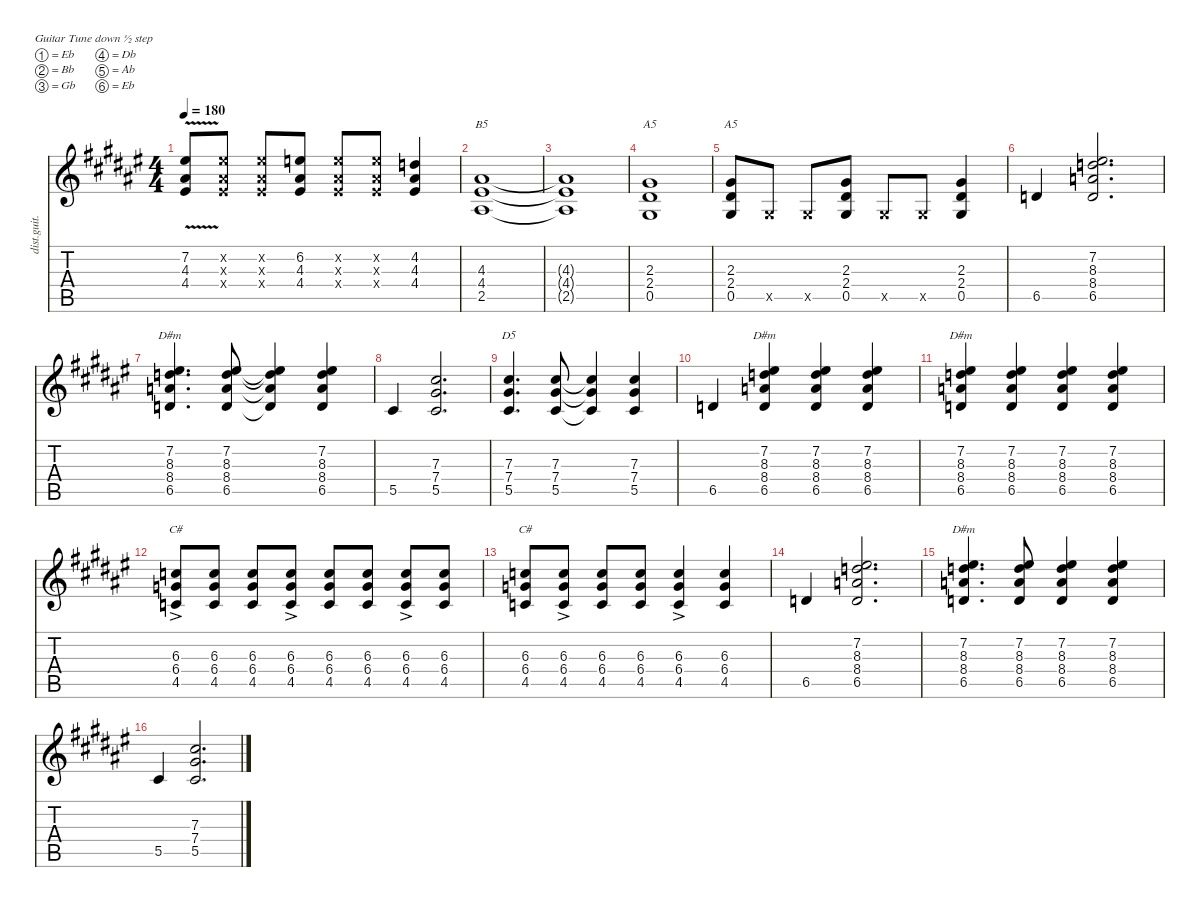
\defaultSystemsLayout 4
\hideDynamics
\bracketExtendMode nobrackets
\otherSystemsTrackNameOrientation horizontal
\track ("Guitar 1" "dist.guit.") {instrument distortionguitar}
\staff {score tabs}
\tuning (Eb4 Bb3 Gb3 Db3 Ab2 Eb2)
\chord ("D5" x x 7 7 5 x) {firstfret 5 showdiagram false showfingering false}
\chord ("A5" x x 2 2 0 x) {showdiagram false showfingering false barre 2}
\chord ("B5" x x 4 4 2 x) {showdiagram false showfingering false}
\chord ("D#m" x 7 8 8 6 x) {firstfret 6 showdiagram false showfingering false}
\chord ("C#" x x 6 6 4 x) {firstfret 4 showdiagram false showfingering false}
\ts (4 4)
\tempo 180
\clef g2
\ks f#
(4.3{v acc #} 7.2{acc #} 4.4{acc #}).8{dy f beam Up} (4.3{x acc #} 7.2{x acc #} 4.4{x acc #}).8{beam Up} (4.3{x acc #} 7.2{x acc #} 4.4{x acc #}).8{beam Up} (6.2{acc forcenatural} 4.3{acc #} 4.4{acc #}).8{beam Up} (6.2{x acc forcenatural} 4.3{x acc #} 4.4{x acc #}).8{beam Up} (6.2{x acc forcenatural} 4.3{x acc #} 4.4{x acc #}).8{beam Up} (4.2{acc forcenatural} 4.3{acc #} 4.4{acc #}).4{beam Up} |
(2.5{acc #} 4.4{acc #} 4.3{acc #}).1{ch "B5" beam Up} |
(4.3{t acc #} 4.4{t acc #} 2.5{t acc #}).1{beam Up} |
(0.5{acc #} 2.4{acc #} 2.3{acc #}).1{ch "A5" beam Up} |
(0.5{acc #} 2.4{acc #} 2.3{acc #}).8{ch "A5" beam Up} 0.5{x acc #}.8{beam Up} 0.5{x acc #}.8{beam Up} (0.5{acc #} 2.4{acc #} 2.3{acc #}).8{beam Up} 0.5{x acc #}.8{beam Up} 0.5{x acc #}.8{beam Up} (0.5{acc #} 2.4{acc #} 2.3{acc #}).4{beam Up} |
6.5{acc forcenatural}.4{beam Up} (6.5{acc forcenatural} 8.4{acc forcenatural} 8.3{acc forcenatural} 7.2{acc #}).2{d beam Up} |
(6.5{acc forcenatural} 8.4{acc forcenatural} 8.3{acc forcenatural} 7.2{acc #}).4{d ch "D#m" beam Up} (6.5{acc forcenatural} 8.4{acc forcenatural} 8.3{acc forcenatural} 7.2{acc #}).8{beam Up} (6.5{t acc forcenatural} 8.4{t acc forcenatural} 8.3{t acc forcenatural} 7.2{t acc #}).4{beam Up} (6.5{acc forcenatural} 8.4{acc forcenatural} 8.3{acc forcenatural} 7.2{acc #}).4{beam Up} |
5.5{acc #}.4{beam Up} (5.5{acc #} 7.4{acc #} 7.3{acc #}).2{d beam Up} |
(5.5{acc #} 7.4{acc #} 7.3{acc #}).4{d ch "D5" beam Up} (5.5{acc #} 7.4{acc #} 7.3{acc #}).8{beam Up} (5.5{t acc #} 7.4{t acc #} 7.3{t acc #}).4{beam Up} (5.5{acc #} 7.4{acc #} 7.3{acc #}).4{beam Up} |
6.5{acc forcenatural}.4{beam Up} (6.5{acc forcenatural} 8.4{acc forcenatural} 8.3{acc forcenatural} 7.2{acc #}).4{ch "D#m" beam Up} (6.5{acc forcenatural} 8.4{acc forcenatural} 8.3{acc forcenatural} 7.2{acc #}).4{beam Up} (6.5{acc forcenatural} 8.4{acc forcenatural} 8.3{acc forcenatural} 7.2{acc #}).4{beam Up} |
(6.5{acc forcenatural} 8.4{acc forcenatural} 8.3{acc forcenatural} 7.2{acc #}).4{ch "D#m" beam Up} (6.5{acc forcenatural} 8.4{acc forcenatural} 8.3{acc forcenatural} 7.2{acc #}).4{beam Up} (6.5{acc forcenatural} 8.4{acc forcenatural} 8.3{acc forcenatural} 7.2{acc #}).4{beam Up} (6.5{acc forcenatural} 8.4{acc forcenatural} 8.3{acc forcenatural} 7.2{acc #}).4{beam Up} |
(4.5{ac acc forcenatural} 6.4{ac acc forcenatural} 6.3{ac acc forcenatural}).8{ch "C#" beam Up} (4.5{acc forcenatural} 6.4{acc forcenatural} 6.3{acc forcenatural}).8{beam Up} (4.5{acc forcenatural} 6.4{acc forcenatural} 6.3{acc forcenatural}).8{beam Up} (4.5{ac acc forcenatural} 6.4{ac acc forcenatural} 6.3{ac acc forcenatural}).8{beam Up} (4.5{acc forcenatural} 6.4{acc forcenatural} 6.3{acc forcenatural}).8{beam Up} (4.5{acc forcenatural} 6.4{acc forcenatural} 6.3{acc forcenatural}).8{beam Up} (4.5{ac acc forcenatural} 6.4{ac acc forcenatural} 6.3{ac acc forcenatural}).8{beam Up} (4.5{acc forcenatural} 6.4{acc forcenatural} 6.3{acc forcenatural}).8{beam Up} |
(4.5{acc forcenatural} 6.4{acc forcenatural} 6.3{acc forcenatural}).8{ch "C#" beam Up} (4.5{ac acc forcenatural} 6.4{ac acc forcenatural} 6.3{ac acc forcenatural}).8{beam Up} (4.5{acc forcenatural} 6.4{acc forcenatural} 6.3{acc forcenatural}).8{beam Up} (4.5{acc forcenatural} 6.4{acc forcenatural} 6.3{acc forcenatural}).8{beam Up} (4.5{ac acc forcenatural} 6.4{ac acc forcenatural} 6.3{ac acc forcenatural}).4{beam Up} (4.5{acc forcenatural} 6.4{acc forcenatural} 6.3{acc forcenatural}).4{beam Up} |
6.5{acc forcenatural}.4{beam Up} (6.5{acc forcenatural} 8.4{acc forcenatural} 8.3{acc forcenatural} 7.2{acc #}).2{d beam Up} |
(6.5{acc forcenatural} 8.4{acc forcenatural} 8.3{acc forcenatural} 7.2{acc #}).4{d ch "D#m" beam Up} (6.5{acc forcenatural} 8.4{acc forcenatural} 8.3{acc forcenatural} 7.2{acc #}).8{beam Up} (6.5{acc forcenatural} 8.4{acc forcenatural} 8.3{acc forcenatural} 7.2{acc #}).4{beam Up} (6.5{acc forcenatural} 8.4{acc forcenatural} 8.3{acc forcenatural} 7.2{acc #}).4{beam Up} |
5.5{acc #}.4{beam Up} (5.5{acc #} 7.4{acc #} 7.3{acc #}).2{d beam Up}
